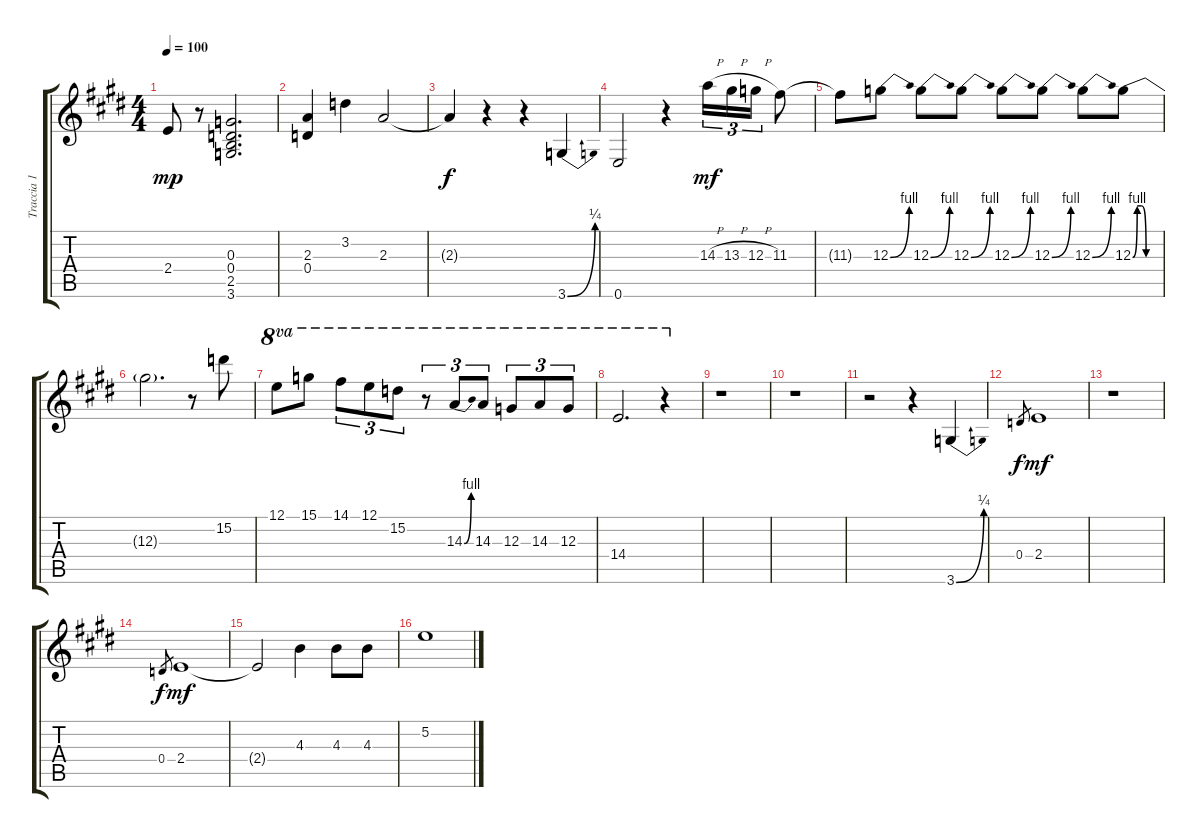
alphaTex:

\track ("Traccia 1" "Traccia 1") {instrument overdrivenguitar}
\staff {score tabs}
\tuning (E4 B3 G3 D3 A2 E2) {hide}
\ts (4 4)
\tempo 100
\clef g2
\ks e
2.4{t}.8{dy mp} r.8 (0.3 0.4 2.5 3.6).2{d} |
(2.3 0.4).4 3.2.4 2.3.2 |
2.3{t}.4{dy f} r.4 r.4 3.6{be (bend 0 0 60 1)}.4 |
0.6.2 r.4 14.3{h}.16{tu (3 2) dy mf} 13.3{h}.16{tu (3 2)} 12.3{h}.16{tu (3 2)} 11.3.8 |
11.3{t}.8 12.3{be (bend 0 0 60 4)}.8 12.3{be (bend 0 0 60 4)}.8 12.3{be (bend 0 0 60 4)}.8 12.3{be (bend 0 0 60 4)}.8 12.3{be (bend 0 0 60 4)}.8 12.3{be (bend 0 0 60 4)}.8 12.3{be (custom 0 0 10 4 20 4 30 0 60 0)}.8 |
12.3{t}.2{d} r.8 15.2.8 |
12.1.8{ot 8va} 15.1.8{ot 8va} 14.1.8{tu (3 2) ot 8va} 12.1.8{tu (3 2) ot 8va} 15.2.8{tu (3 2) ot 8va} r.8{tu (3 2) ot 8va} 14.3{be (bend 0 0 60 4)}.8{tu (3 2) ot 8va} 14.3.8{tu (3 2) ot 8va} 12.3.8{tu (3 2) ot 8va} 14.3.8{tu (3 2) ot 8va} 12.3.8{tu (3 2) ot 8va} |
14.4.2{d ot 8va} r.4{ot 8va} |
r.1 |
r.1 |
r.2 r.4 3.6{be (bend 0 0 60 1)}.4 |
0.4.8{gr dy f} 2.4.1{dy mf} |
r.1 |
0.4.8{gr dy f} 2.4.1{dy mf} |
2.4{t}.2 4.3.4 4.3.8 4.3.8 |
5.2.1
